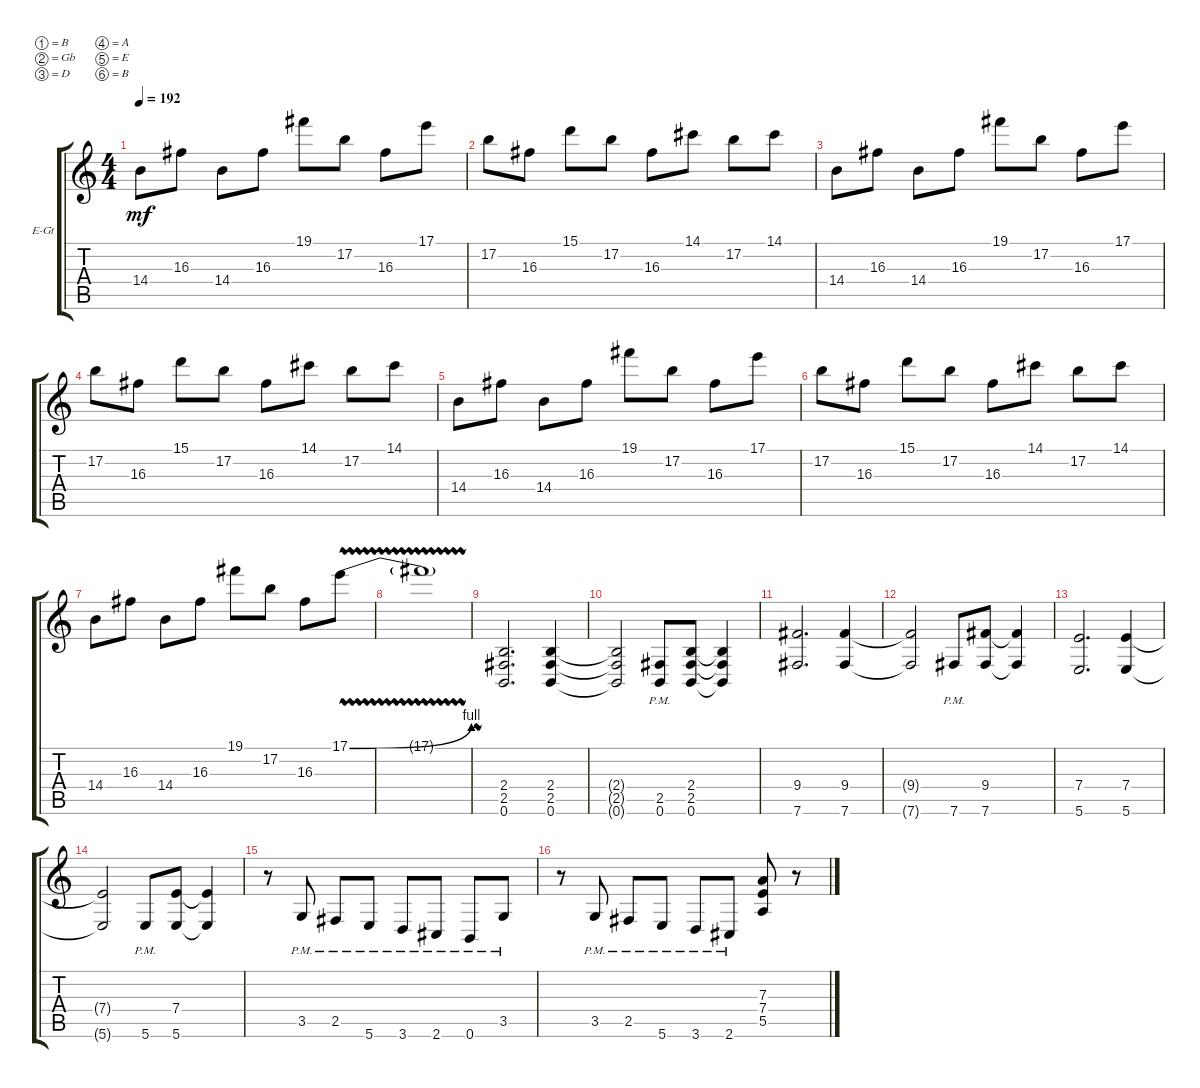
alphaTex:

\bracketExtendMode groupsimilarinstruments
\firstSystemTrackNameOrientation horizontal
\otherSystemsTrackNameOrientation horizontal
\track ("Electric Guitar 1" "E-Gt") {instrument distortionguitar}
\staff {score tabs}
\tuning (B3 Gb3 D3 A2 E2 B1)
\ts (4 4)
\tempo 192
\clef g2
\ks c
14.4.8{dy mf} 16.3.8 14.4.8 16.3.8 19.1.8 17.2.8 16.3.8 17.1.8 |
17.2.8 16.3.8 15.1.8 17.2.8 16.3.8 14.1.8 17.2.8 14.1.8 |
14.4.8 16.3.8 14.4.8 16.3.8 19.1.8 17.2.8 16.3.8 17.1.8 |
17.2.8 16.3.8 15.1.8 17.2.8 16.3.8 14.1.8 17.2.8 14.1.8 |
14.4.8 16.3.8 14.4.8 16.3.8 19.1.8 17.2.8 16.3.8 17.1.8 |
17.2.8 16.3.8 15.1.8 17.2.8 16.3.8 14.1.8 17.2.8 14.1.8 |
14.4.8 16.3.8 14.4.8 16.3.8 19.1.8 17.2.8 16.3.8 17.1{be (bend 0 0 15 4) vw}.8 |
17.1{vw t}.1 |
(0.6 2.5 2.4).2{d} (0.6 2.5 2.4).4 |
(0.6{t} 2.5{t} 2.4{t}).2 (0.6{pm} 2.5).8 (0.6 2.5 2.4).8 (0.6{t} 2.5{t} 2.4{t}).4 |
(7.6 9.4).2{d} (7.6 9.4).4 |
(7.6{t} 9.4{t}).2 7.6{pm}.8 (7.6 9.4).8 (7.6{t} 9.4{t}).4 |
(5.6 7.4).2{d} (5.6 7.4).4 |
(5.6{t} 7.4{t}).2 5.6{pm}.8 (5.6 7.4).8 (5.6{t} 7.4{t}).4 |
r.8 3.5{pm}.8 2.5{pm}.8 5.6{pm}.8 3.6{pm}.8 2.6{pm}.8 0.6{pm}.8 3.5{pm}.8 |
r.8 3.5{pm}.8 2.5{pm}.8 5.6{pm}.8 3.6{pm}.8 2.6{pm}.8 (5.5 7.4 7.3).8 r.8
